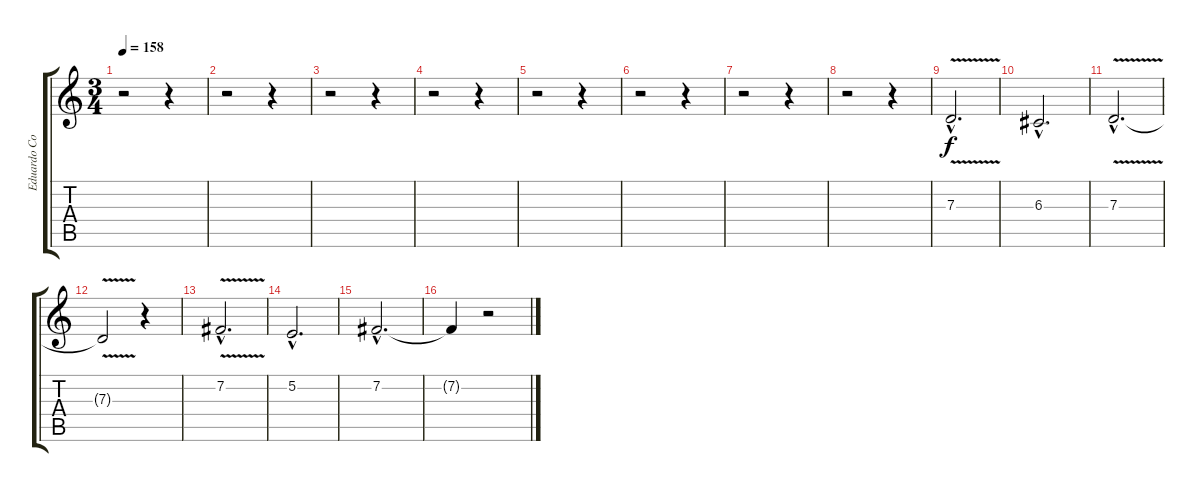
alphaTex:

\track ("Eduardo Coma" "Eduardo Co") {instrument violin}
\staff {score tabs}
\tuning (E4 B3 G3 D3 A2 E2) {hide}
\ts (3 4)
\tempo 158
\clef g2
\ks c
r.2{dy f instrument violin} r.4 |
r.2 r.4 |
r.2 r.4 |
r.2 r.4 |
r.2 r.4 |
r.2 r.4 |
r.2 r.4 |
r.2 r.4 |
7.3{v hac}.2{d} |
6.3{hac}.2{d} |
7.3{v hac}.2{d} |
7.3{t}.2 r.4 |
7.2{v hac}.2{d} |
5.2{hac}.2{d} |
7.2{hac}.2{d} |
7.2{t}.4 r.2
